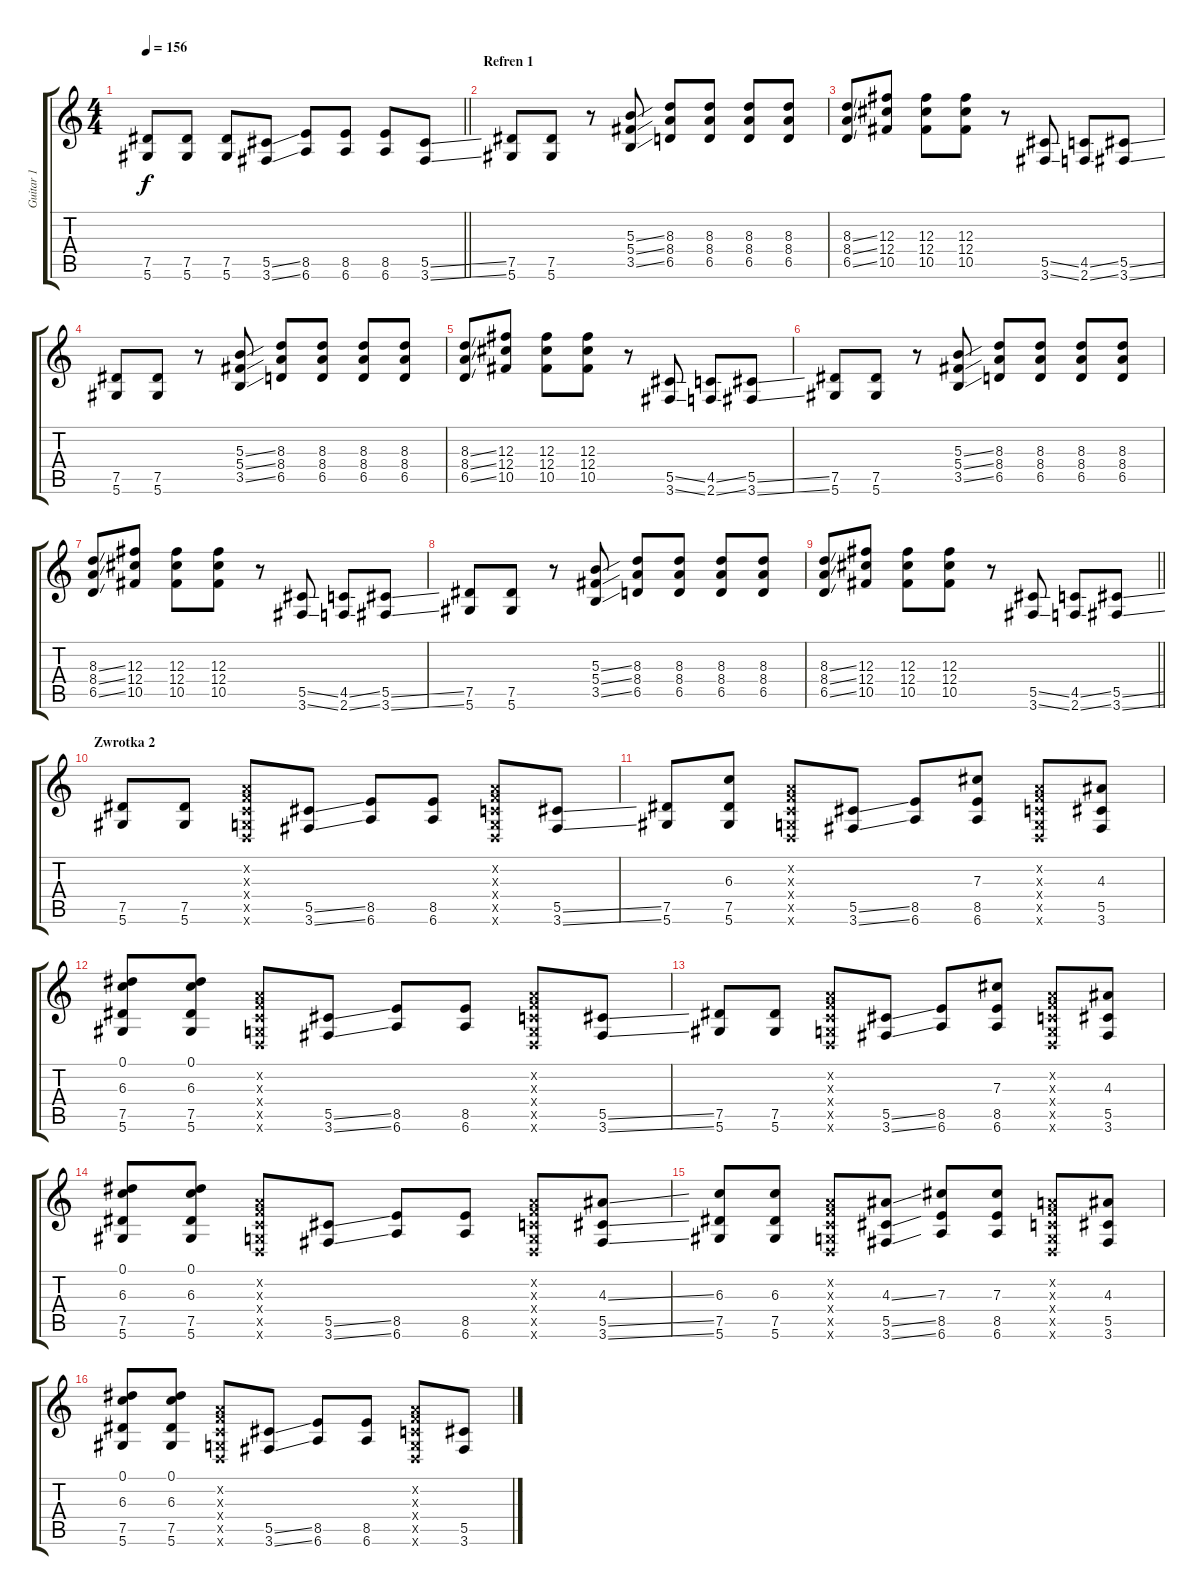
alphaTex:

\track ("Guitar 1" "Guitar 1") {instrument overdrivenguitar}
\staff {score tabs}
\tuning (Eb4 Bb3 Gb3 Db3 Ab2 Eb2) {hide}
\ts (4 4)
\tempo 156
\clef g2
\barLineRight lightlight
\ks c
(7.5 5.6).8{dy f} (7.5 5.6).8 (7.5 5.6).8 (5.5{ss} 3.6{ss}).8 (8.5 6.6).8 (8.5 6.6).8 (8.5 6.6).8 (5.5{ss} 3.6{ss}).8 |
\section ("" "Refren 1")
(7.5 5.6).8 (7.5 5.6).8 r.8 (5.3{ss} 5.4{ss} 3.5{ss}).8 (8.3 8.4 6.5).8 (8.3 8.4 6.5).8 (8.3 8.4 6.5).8 (8.3 8.4 6.5).8 |
(8.3{ss} 8.4{ss} 6.5{ss}).8 (12.3 12.4 10.5).8 (12.3 12.4 10.5).8 (12.3 12.4 10.5).8 r.8 (5.5{ss} 3.6{ss}).8 (4.5{ss} 2.6{ss}).8 (5.5{ss} 3.6{ss}).8 |
(7.5 5.6).8 (7.5 5.6).8 r.8 (5.3{ss} 5.4{ss} 3.5{ss}).8 (8.3 8.4 6.5).8 (8.3 8.4 6.5).8 (8.3 8.4 6.5).8 (8.3 8.4 6.5).8 |
(8.3{ss} 8.4{ss} 6.5{ss}).8 (12.3 12.4 10.5).8 (12.3 12.4 10.5).8 (12.3 12.4 10.5).8 r.8 (5.5{ss} 3.6{ss}).8 (4.5{ss} 2.6{ss}).8 (5.5{ss} 3.6{ss}).8 |
(7.5 5.6).8 (7.5 5.6).8 r.8 (5.3{ss} 5.4{ss} 3.5{ss}).8 (8.3 8.4 6.5).8 (8.3 8.4 6.5).8 (8.3 8.4 6.5).8 (8.3 8.4 6.5).8 |
(8.3{ss} 8.4{ss} 6.5{ss}).8 (12.3 12.4 10.5).8 (12.3 12.4 10.5).8 (12.3 12.4 10.5).8 r.8 (5.5{ss} 3.6{ss}).8 (4.5{ss} 2.6{ss}).8 (5.5{ss} 3.6{ss}).8 |
(7.5 5.6).8 (7.5 5.6).8 r.8 (5.3{ss} 5.4{ss} 3.5{ss}).8 (8.3 8.4 6.5).8 (8.3 8.4 6.5).8 (8.3 8.4 6.5).8 (8.3 8.4 6.5).8 |
\barLineRight lightlight
(8.3{ss} 8.4{ss} 6.5{ss}).8 (12.3 12.4 10.5).8 (12.3 12.4 10.5).8 (12.3 12.4 10.5).8 r.8 (5.5{ss} 3.6{ss}).8 (4.5{ss} 2.6{ss}).8 (5.5{ss} 3.6{ss}).8 |
\section ("" "Zwrotka 2")
(7.5 5.6).8 (7.5 5.6).8 (-1.2{x} -1.3{x} -1.4{x} -1.5{x} -1.6{x}).8 (5.5{ss} 3.6{ss}).8 (8.5 6.6).8 (8.5 6.6).8 (-1.2{x} -1.3{x} -1.4{x} -1.5{x} -1.6{x}).8 (5.5{ss} 3.6{ss}).8 |
(7.5 5.6).8 (6.3 7.5 5.6).8 (-1.2{x} -1.3{x} -1.4{x} -1.5{x} -1.6{x}).8 (5.5{ss} 3.6{ss}).8 (8.5 6.6).8 (7.3 8.5 6.6).8 (-1.2{x} -1.3{x} -1.4{x} -1.5{x} -1.6{x}).8 (4.3 5.5 3.6).8 |
(0.1 6.3 7.5 5.6).8 (0.1 6.3 7.5 5.6).8 (-1.2{x} -1.3{x} -1.4{x} -1.5{x} -1.6{x}).8 (5.5{ss} 3.6{ss}).8 (8.5 6.6).8 (8.5 6.6).8 (-1.2{x} -1.3{x} -1.4{x} -1.5{x} -1.6{x}).8 (5.5{ss} 3.6{ss}).8 |
(7.5 5.6).8 (7.5 5.6).8 (-1.2{x} -1.3{x} -1.4{x} -1.5{x} -1.6{x}).8 (5.5{ss} 3.6{ss}).8 (8.5 6.6).8 (7.3 8.5 6.6).8 (-1.2{x} -1.3{x} -1.4{x} -1.5{x} -1.6{x}).8 (4.3 5.5 3.6).8 |
(0.1 6.3 7.5 5.6).8 (0.1 6.3 7.5 5.6).8 (-1.2{x} -1.3{x} -1.4{x} -1.5{x} -1.6{x}).8 (5.5{ss} 3.6{ss}).8 (8.5 6.6).8 (8.5 6.6).8 (-1.2{x} -1.3{x} -1.4{x} -1.5{x} -1.6{x}).8 (4.3{ss} 5.5{ss} 3.6{ss}).8 |
(6.3 7.5 5.6).8 (6.3 7.5 5.6).8 (-1.2{x} -1.3{x} -1.4{x} -1.5{x} -1.6{x}).8 (4.3{ss} 5.5{ss} 3.6{ss}).8 (7.3 8.5 6.6).8 (7.3 8.5 6.6).8 (-1.2{x} -1.3{x} -1.4{x} -1.5{x} -1.6{x}).8 (4.3 5.5 3.6).8 |
(0.1 6.3 7.5 5.6).8 (0.1 6.3 7.5 5.6).8 (-1.2{x} -1.3{x} -1.4{x} -1.5{x} -1.6{x}).8 (5.5{ss} 3.6{ss}).8 (8.5 6.6).8 (8.5 6.6).8 (-1.2{x} -1.3{x} -1.4{x} -1.5{x} -1.6{x}).8 (5.5{ss} 3.6{ss}).8
